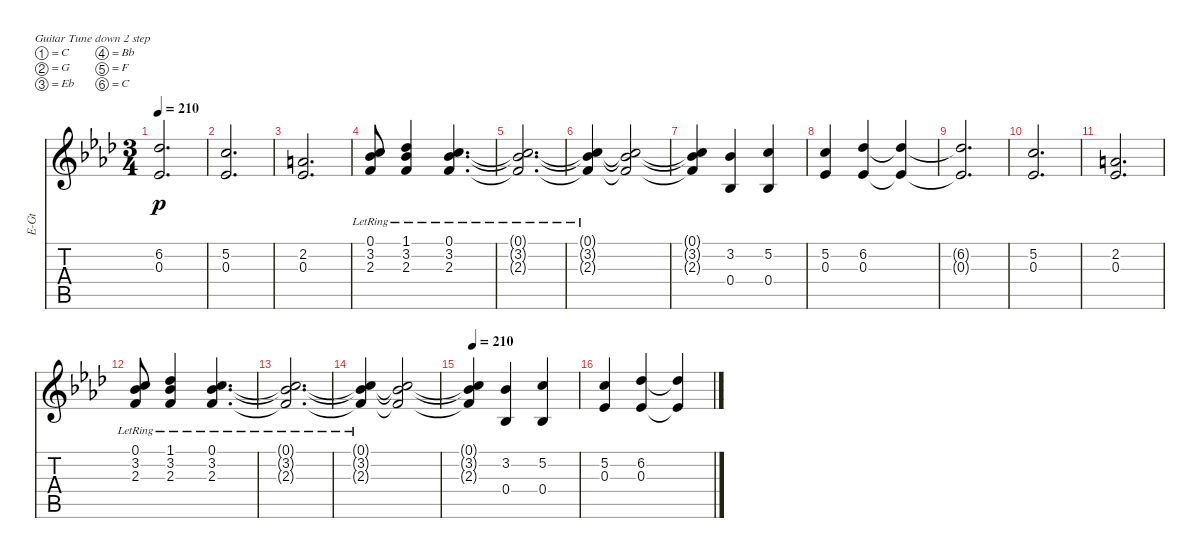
\defaultSystemsLayout 4
\bracketExtendMode nobrackets
\otherSystemsTrackNameOrientation horizontal
\track ("Electric Guitar" "E-Gt") {instrument electricguitarjazz}
\staff {score tabs}
\tuning (C4 G3 Eb3 Bb2 F2 C2)
\ts (3 4)
\tempo 210
\clef g2
\ks ab
(0.3{t acc forcenatural} 6.2{t acc forcenatural}).2{d dy p} |
(0.3{acc forcenatural} 5.2{acc forcenatural}).2{d} |
(2.2{acc #} 0.3{acc forcenatural}).2{d} |
(2.3{lr acc forcenatural} 3.2{lr acc forcenatural} 0.1{lr acc forcenatural}).8 (2.3{lr acc forcenatural} 3.2{lr acc forcenatural} 1.1{lr acc forcenatural}).4 (2.3{lr acc forcenatural} 3.2{lr acc forcenatural} 0.1{lr acc forcenatural}).4{d} |
(2.3{lr t acc forcenatural} 3.2{lr t acc forcenatural} 0.1{lr t acc forcenatural}).2{d} |
(0.1{lr t acc forcenatural} 3.2{lr t acc forcenatural} 2.3{lr t acc forcenatural}).4 (0.1{t acc forcenatural} 3.2{t acc forcenatural} 2.3{t acc forcenatural}).2 |
(2.3{t acc forcenatural} 3.2{t acc forcenatural} 0.1{t acc forcenatural}).4 (0.4{acc forcenatural} 3.2{acc forcenatural}).4 (5.2{acc forcenatural} 0.4{acc forcenatural}).4 |
(5.2{acc forcenatural} 0.3{acc forcenatural}).4 (6.2{acc forcenatural} 0.3{acc forcenatural}).4 (6.2{t acc forcenatural} 0.3{t acc forcenatural}).4 |
(0.3{t acc forcenatural} 6.2{t acc forcenatural}).2{d} |
(0.3{acc forcenatural} 5.2{acc forcenatural}).2{d} |
(2.2{acc #} 0.3{acc forcenatural}).2{d} |
(2.3{lr acc forcenatural} 3.2{lr acc forcenatural} 0.1{lr acc forcenatural}).8 (2.3{lr acc forcenatural} 3.2{lr acc forcenatural} 1.1{lr acc forcenatural}).4 (2.3{lr acc forcenatural} 3.2{lr acc forcenatural} 0.1{lr acc forcenatural}).4{d} |
(2.3{lr t acc forcenatural} 3.2{lr t acc forcenatural} 0.1{lr t acc forcenatural}).2{d} |
(0.1{lr t acc forcenatural} 3.2{lr t acc forcenatural} 2.3{lr t acc forcenatural}).4 (0.1{t acc forcenatural} 3.2{t acc forcenatural} 2.3{t acc forcenatural}).2 |
\tempo 210
(2.3{t acc forcenatural} 3.2{t acc forcenatural} 0.1{t acc forcenatural}).4 (0.4{acc forcenatural} 3.2{acc forcenatural}).4 (5.2{acc forcenatural} 0.4{acc forcenatural}).4 |
(5.2{acc forcenatural} 0.3{acc forcenatural}).4 (6.2{acc forcenatural} 0.3{acc forcenatural}).4 (6.2{t acc forcenatural} 0.3{t acc forcenatural}).4
